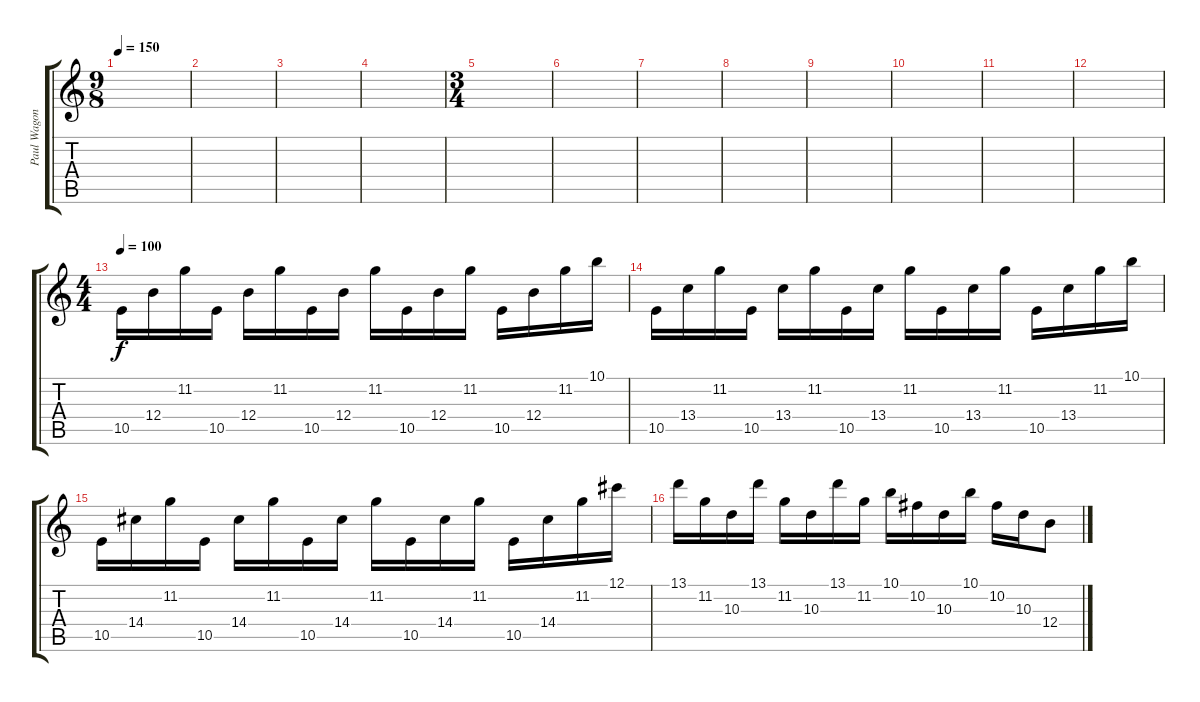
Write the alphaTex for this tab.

\track ("Paul Wagonner" "Paul Wagon") {instrument distortionguitar}
\staff {score tabs}
\tuning (Db4 Ab3 E3 B2 Gb2 Db2) {hide}
\ts (9 8)
\tempo 150
\clef g2
\ks c
|
|
|
|
\ts (3 4)
|
|
|
|
|
|
|
|
\ts (4 4)
\tempo 100
10.5.16 12.4.16 11.2.16 10.5.16 12.4.16 11.2.16 10.5.16 12.4.16 11.2.16 10.5.16 12.4.16 11.2.16 10.5.16 12.4.16 11.2.16 10.1.16 |
10.5.16 13.4.16 11.2.16 10.5.16 13.4.16 11.2.16 10.5.16 13.4.16 11.2.16 10.5.16 13.4.16 11.2.16 10.5.16 13.4.16 11.2.16 10.1.16 |
10.5.16 14.4.16 11.2.16 10.5.16 14.4.16 11.2.16 10.5.16 14.4.16 11.2.16 10.5.16 14.4.16 11.2.16 10.5.16 14.4.16 11.2.16 12.1.16 |
13.1.16 11.2.16 10.3.16 13.1.16 11.2.16 10.3.16 13.1.16 11.2.16 10.1.16 10.2.16 10.3.16 10.1.16 10.2.16 10.3.16 12.4.8
